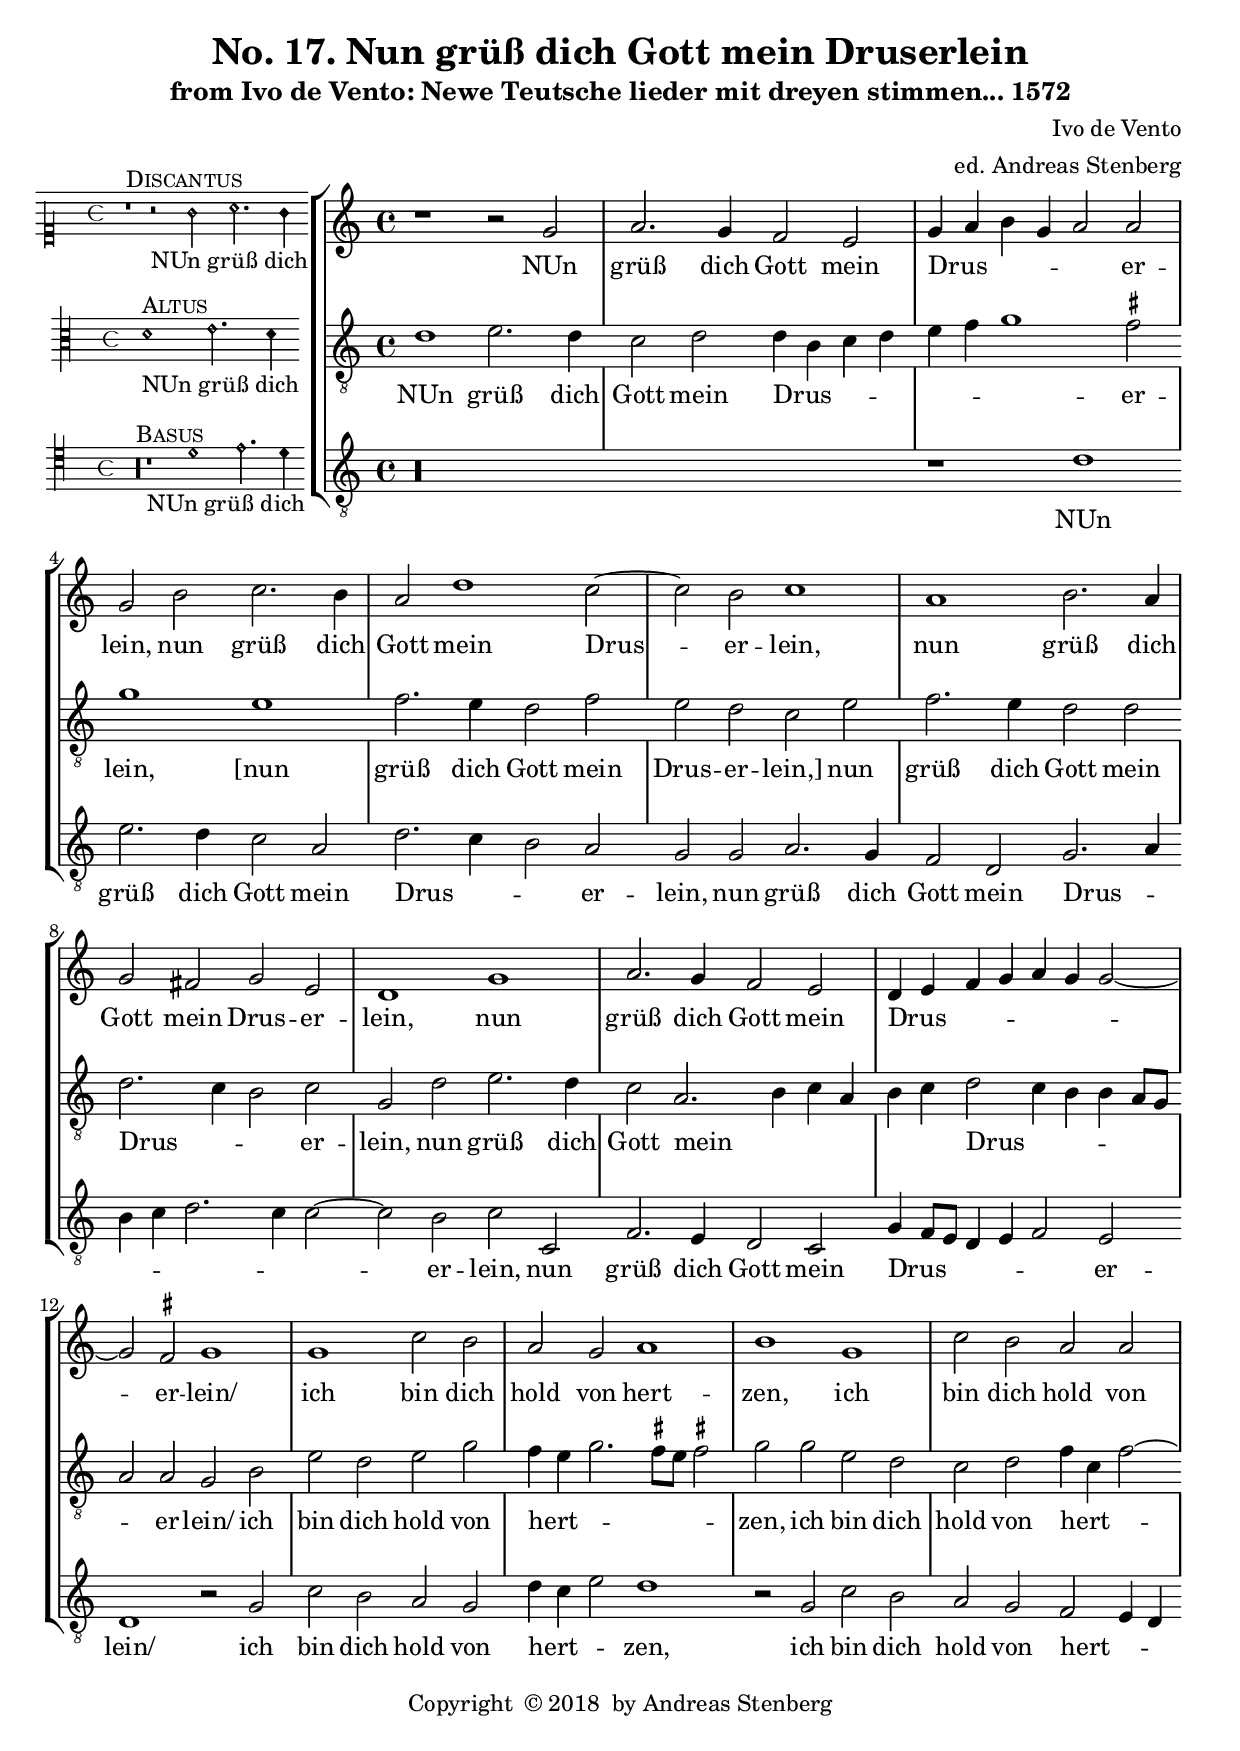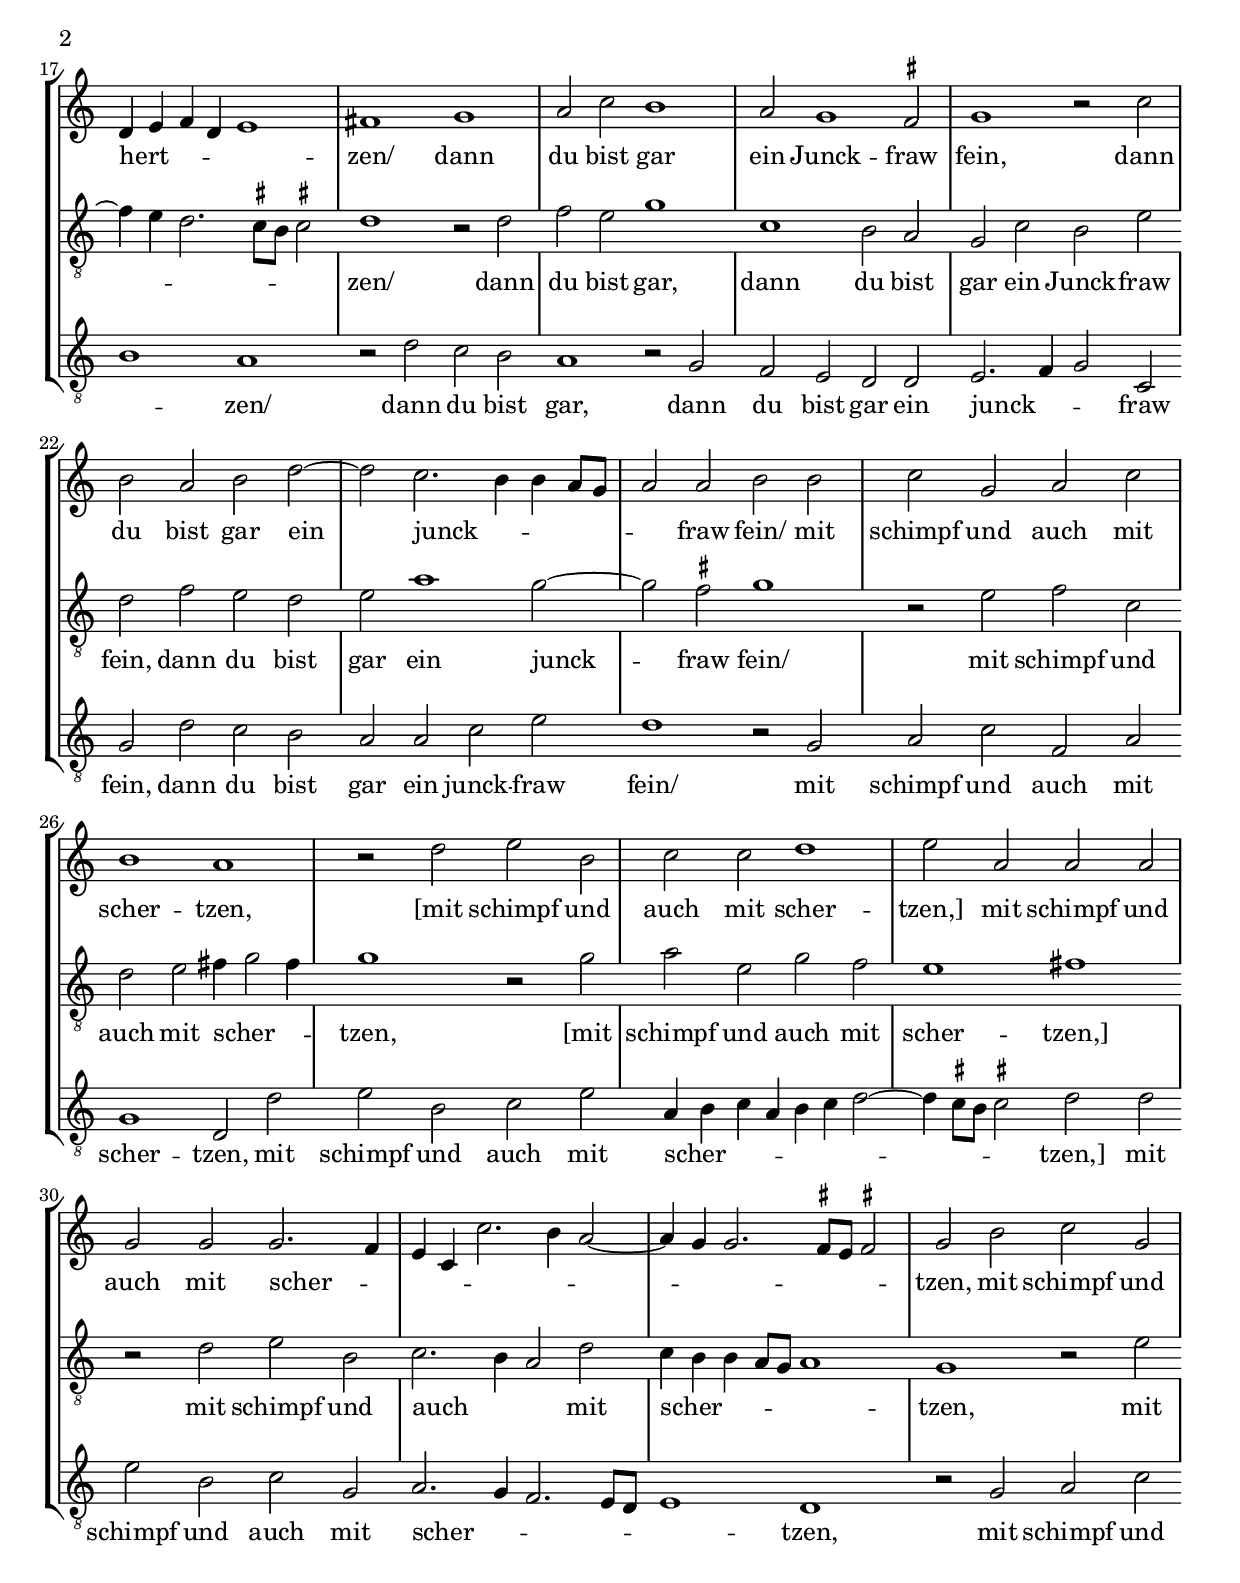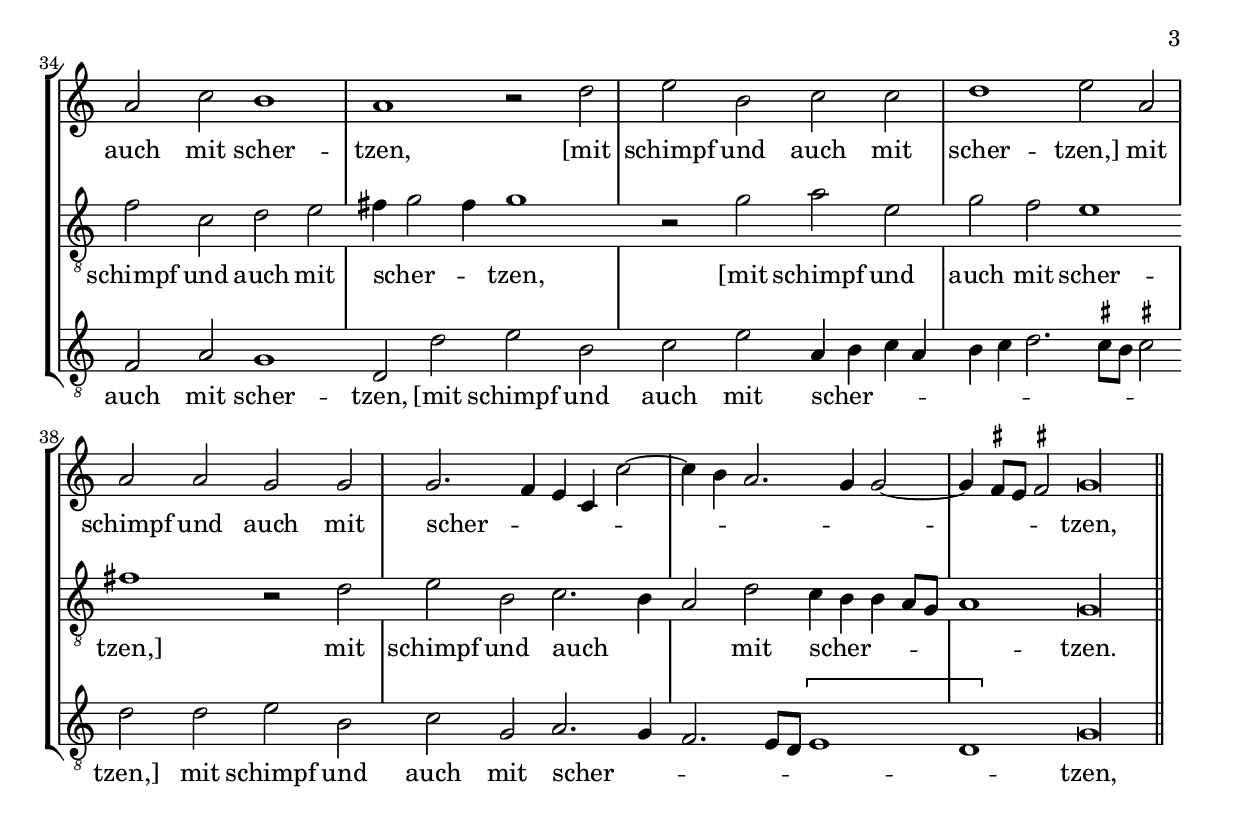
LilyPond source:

\version "2.18.0"
\include "deutsch.ly"
#(append! supported-clefs '(("mensural-f3" . ("clefs.mensural.f" 0 0))))
ficta = \once \set suggestAccidentals =##t
\header {
  title = "No. 17. Nun grüß dich Gott mein Druserlein"
  subtitle = "from Ivo de Vento: Newe Teutsche lieder mit dreyen stimmen... 1572"
  composer = "Ivo de Vento"
  arranger = "ed. Andreas Stenberg"
  poet = ""
  meter =""
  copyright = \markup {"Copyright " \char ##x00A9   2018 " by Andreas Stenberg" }
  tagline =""
}
global = {
  \key c \major
}

sopMusic = \relative c'' {

  \set Score.tempoHideNote = ##t
  \tempo 1 = 72
  \time 4/4
  \set Timing.measureLength = #(ly:make-moment 4/2)
  %\override Staff.BarLine.transparent = ##t
  r1 r2 g2
  a2. g4 f2 e2
  g4\melisma a4 h4 g4 a2\melismaEnd a2
  g2 h2							%% end of first line in orig. 
  c2. h4
  a2 d1 c2~
  c2 h2 c1
  a1 h2. a4
  g2 fis2 g2 e2						%% end of second line
  d1 g1
  a2. g4 f2 e2
  d4\melisma e4 f4 g4 a4 g4 g2~
  g2\melismaEnd \ficta fis2 g1
  g1 c2 h2
  a2 g2							%% end of third line
  a1
  h1 g1
  c2 h2 a2 a2
  d,4\melisma e4 f4 d4 e1\melismaEnd
  fis1 g1
  a2 c2 h1
  a2 g1 \ficta fis2						%% end of fourth line end first page
  g1 r2 c2
  h2 a2 h2 d2~
  d2 c2.\melisma h4 h4 a8 g8
  a2\melismaEnd a2 h2 h2 
  c2 g2 a2 c2 
  h1							%% end of fifth line (first on second page)
  a1
  r2 d2 e2 h2 
  c2 c2 d1
  e2 a,2 a2 a2
  g2 g2 g2.\melisma f4
  e4 c4 c'2. h4 a2~
  a4 g4 g2. \ficta fis8 e8 \ficta fis!2\melismaEnd			%% end of sixth line
  g2 h2 c2 g2
  a2 c2 h1
  a1 r2 d2
  e2 h2 c2 c2
  d1 e2 a,2
  a2 a2							%% end of sewenth line
  g2 g2
  g2.\melisma f4 e4 c4 c'2~
  c4 h4 a2. g4 g2~
  g4 \ficta fis8 e8 \ficta fis!2\melismaEnd
  \cadenzaOn
  g\longa
  \revert Staff.BarLine.transparent
  \bar "||"
}
sopWords = \lyricmode {
  NUn grüß dich Gott mein Drus -- er -- lein,
  nun grüß dich Gott mein Drus -- er -- lein,
  nun grüß dich Gott mein Drus -- er -- lein,
  nun grüß dich Gott mein Drus -- er -- lein/
  ich bin dich hold von hert -- zen,
  ich bin dich hold von hert -- zen/
  dann du bist gar ein Junck -- fraw fein,
  dann du bist gar ein junck -- fraw fein/
  mit schimpf und auch mit scher -- tzen,
  [mit schimpf und auch mit scher -- tzen,]
  mit schimpf und auch mit scher -- tzen,
  mit schimpf und auch mit scher -- tzen,
  [mit schimpf und auch mit scher -- tzen,]
  mit schimpf und auch mit scher -- tzen,
}
altoMusic = \relative c' {
  \clef "treble_8"
  \override Staff.BarLine.transparent = ##t
  d1 e2. d4
  c2 d2 d4\melisma h4 c4 d4 
  e4 f4 g1\melismaEnd \ficta fis2
  g1 e1								%% end of first line in orig.
  f2. e4 d2 f2
  e2 d2 c2 e2
  f2. e4 d2 d2
  d2.\melisma c4 h2\melismaEnd c2							%% end of second line
  g2 d'2 e2. d4
  c2 a2.\melisma h4 c4 a4 
  h4 c4\melismaEnd d2\melisma c4 h4 h4 a8 g8
  a2\melismaEnd a2 g2 h2
  e2 d2								%% end of third line
  e2 g2
  f4\melisma e4 g2. \ficta fis8 e8 \ficta fis!2\melismaEnd
  g2 g2 e2 d2
  c2 d2 f4\melisma c4 f2~
  f4 e4 d2.\ficta cis8 h8 \ficta cis!2\melismaEnd 
  d1 r2 d2
  f2 e2								%% end of fourth line and first page
  g1
  c,1 h2 a2
  g2 c2 h2 e2
  d2 f2 e2 d2
  e2 a1 g2~
  g2 \ficta fis2 g1
  r2 e2 f2 c2							%% end of fifth line (first on second page)
  d2 e2 fis4\melisma g2 fis4\melismaEnd
  g1 r2 g2
  a2 e2 g2 f2
  e1 fis1
  r2 d2 e2 h2
  c2.\melisma h4 a2\melismaEnd d2							%% end of sixth line
  c4\melisma h4 h4 a8 g8 a1\melismaEnd
  g1 r2 e'2
  f2 c2 d2 e2
  fis4\melisma g2 fis4\melismaEnd g1
  r2 g2 a2 e2 
  g2 f2								%% ed of sewenth line
  e1
  fis1 r2 d2
  e2 h2 c2.\melisma h4
  a2\melismaEnd d2 c4\melisma h4 h4 a8 g8 a1\melismaEnd
  \cadenzaOn
  g\longa
  \revert Staff.BarLine.transparent
}
altoWords = \lyricmode {
NUn grüß dich Gott mein Drus -- er -- lein,
  [nun grüß dich Gott mein Drus -- er -- lein,]
  nun grüß dich Gott mein Drus -- er -- lein,
  nun grüß dich Gott mein Drus -- er -- lein/
  ich bin dich hold von hert -- zen,
  ich bin dich hold von hert -- zen/
  dann du bist gar,
  dann du bist gar ein Junck -- fraw fein,
  dann du bist gar ein junck -- fraw fein/
  mit schimpf und auch mit scher -- tzen,
  [mit schimpf und auch mit scher -- tzen,]
  mit schimpf und auch mit scher -- tzen,
  mit schimpf und auch mit scher -- tzen,
  [mit schimpf und auch mit scher -- tzen,]
  mit schimpf und auch mit scher -- tzen.
}

bassMusic = \relative c {
  \override Staff.BarLine.transparent = ##t
  r\longa
  r1 d'1
  e2. d4 c2 a2 
  d2.\melisma c4 h2\melismaEnd a2
  g2 g2 a2. g4								%% end of first line in orig.
  f2 d2 g2.\melisma a4
  h4 c4 d2. c4 c2~
  c2\melismaEnd h2 c2 c,2
  f2. e4								%% end ofsecond line
  d2 c2 
  g'4\melisma f8 e8 d4 e4 f2\melismaEnd e2
  d1 r2 g2 
  c2 h2 a2 g2 d'4\melisma c4 e2\melismaEnd 
  d1 r2 g,2								%% end of third line
  c2 h2 a2 g2
  f2\melisma e4 d4 h'1\melismaEnd
  a1 r2 d2
  c2 h2 a1
  r2 g2 f2 e2 
  d2 d2 e2.\melisma f4							%% end of fourth line and first page
  g2\melismaEnd c,2 g'2 d'2
  c2 h2 a2 a2
  c2 e2 d1
  r2 g,2 a2 c2
  f,2 a2 g1
  d2 d'2 e2 h2								%% end of fifth line (first on second page)
  c2 e2 a,4\melisma h4 c4 a4
  h4 c4 d2~
  d4 \ficta cis8 h8 \ficta cis!2\melismaEnd
  d2 d2 e2 h2
  c2 g2 a2.\melisma g4							%% end of sixth line
  f2. e8 d8 e1\melismaEnd
  d1 r2 g2
  a2 c2 f,2 a2
  g1 d2 d'2
  e2 h2 c2 e2
  a,4\melisma h4 c4 a4							%% end of sewenth line
  h4 c4 d2. \ficta cis8 h8 \ficta cis!2\melismaEnd d2 d2
  e2 h2 c2 g2
  a2.\melisma g4 f2. e8 d8
  \[e1 d\]\melismaEnd
  \cadenzaOn
  g\longa
  \revert Staff.BarLine.transparent
}
bassWords = \lyricmode {
NUn grüß dich Gott mein Drus -- er -- lein,
  nun grüß dich Gott mein Drus -- er -- lein,
  nun grüß dich Gott mein Drus -- er -- lein/
  ich bin dich hold von hert -- zen,
  ich bin dich hold von hert -- zen/
  dann du bist gar, 
  dann du bist gar ein junck -- fraw fein,
  dann du bist gar ein junck -- fraw fein/
  mit schimpf und auch mit scher -- tzen,
  mit schimpf und auch mit scher -- tzen,]
  mit schimpf und auch mit scher -- tzen,
  mit schimpf und auch mit scher -- tzen,
  [mit schimpf und auch mit scher -- tzen,]
  mit schimpf und auch mit scher -- tzen,
}
incipitDiscantus = \markup {
  \score {
    {
      %      \set Staff.instrumentName = #"Tenor "
      \override NoteHead.style = #'neomensural
      \override Rest.style = #'neomensural
      \override Staff.TimeSignature.style = #'mensural
      \cadenzaOn
      \clef "petrucci-c1"
      \key c \major
      \time 4/4

      r1 ^\markup { \smallCaps"Discantus"}
      r2 _"NUn grüß dich" g'2 a'2. g'4
    }
    \layout {
      \context {
        \Voice
        \remove "Ligature_bracket_engraver"
        \consists "Mensural_ligature_engraver"
      }
      line-width = 4.5\cm
    }
  }
}


incipitAltus = \markup {
  \score {
    {
      %      \set Staff.instrumentName = #"Tenor "
      \override NoteHead.style = #'neomensural
      \override Rest.style = #'neomensural
      \override Staff.TimeSignature.style = #'mensural
      \cadenzaOn
      \clef "petrucci-c3"
      \key c \major
      \time 4/4
      d'1^\markup \smallCaps"Altus"_"NUn grüß dich"
      e'2. d'4
    }
    \layout {
      \context {
        \Voice
        \remove "Ligature_bracket_engraver"
        \consists "Mensural_ligature_engraver"
      }
      line-width = 4.5\cm
    }
  }
}


incipitBassus = \markup {
  \score {
    {
      %      \set Staff.instrumentName = #"Tenor "
      \override NoteHead.style = #'neomensural
      \override Rest.style = #'neomensural
      \override Staff.TimeSignature.style = #'mensural
      \cadenzaOn
      \clef "petrucci-c4"
      \key c \major
      \time 4/4
      r\longa^\markup \smallCaps"Basus"
      r1_"NUn grüß dich" d'1 e'2. d'4
    }
    \layout {
      \context {
        \Voice
        \remove "Ligature_bracket_engraver"
        \consists "Mensural_ligature_engraver"
      }
      line-width = 4.5\cm
    }
  }
}


\score {
  <<
    \new StaffGroup \with {
      \override VerticalAxisGroup.staff-staff-spacing = #'((basic-distance . 12))
    } <<
      \new Staff = treble <<
        \set Staff.instrumentName = \incipitDiscantus
        \new Voice = "sopranos" {
          \set  Staff.midiInstrument ="choir aahs"
          %	\voiceOne
          << \global \sopMusic >>
        }
      >>
      \new Lyrics = sopranos { s1 }

      \new Staff = "medius" <<
        \set Staff.instrumentName = \incipitAltus

        \new Voice = "altos" {
          %	\voiceTwo
          \set  Staff.midiInstrument ="choir aahs"
          << \global \altoMusic >>
        }
      >>

      \new Lyrics = "altos" { s1 }

      \new Staff ="basses" {
        \set Staff.instrumentName = \incipitBassus

        \new Voice = "basses" {
          \set  Staff.midiInstrument ="choir aahs"
          \clef "treble_8"
          %	\voiceTwo
          << \global \bassMusic >>
        }
      }
    >>
    \new Lyrics = basses { s1 }

    \context Lyrics = sopranos \lyricsto sopranos \sopWords
    \context Lyrics = altos \lyricsto altos \altoWords
    \context Lyrics = basses \lyricsto basses \bassWords
  >>
  \layout {
    \context {
      \Score
      % no bars in staves
      %      \override BarLine.transparent = ##t

    }
    % the next three instructions keep the lyrics between the bar lines
    \context {
      \Lyrics
      \consists "Bar_engraver"
      \override BarLine.transparent = ##t
    }
    \context {
      \StaffGroup
      \consists "Separating_line_group_engraver"
    }
    \context {
      \Voice
      % no slurs
      \override Slur.transparent = ##t
      % Comment in the below "\remove" command to allow line
      % breaking also at those barlines where a note overlaps
      % into the next bar.  The command is commented out in this
      % short example score, but especially for large scores, you
      % will typically yield better line breaking and thus improve
      % overall spacing if you comment in the following command.
      %\remove "Forbid_line_break_engraver"
    }
    indent = 4.5\cm
  }

}
\score {
  <<
    \new StaffGroup <<
      \new Staff = treble <<
        \set Staff.instrumentName = \incipitDiscantus
        \new Voice = "sopranos" {
          \set  Staff.midiInstrument ="choir aahs"
          %	\voiceOne
          << \global \sopMusic >>
        }
      >>
      \new Lyrics = sopranos { s1 }

      \new Staff = "medius" <<
        \set Staff.instrumentName = \incipitAltus

        \new Voice = "altos" {
          %	\voiceTwo
          \set  Staff.midiInstrument ="choir aahs"
          << \global \altoMusic >>
        }
      >>

      \new Lyrics = "altos" { s1 }

      \new Staff ="basses" {
        \set Staff.instrumentName = \incipitBassus

        \new Voice = "basses" {
          \set  Staff.midiInstrument ="choir aahs"
          \clef "G_8"
          %	\voiceTwo
          << \global \bassMusic >>
        }
      }
    >>
    \new Lyrics = basses { s1 }

    \context Lyrics = sopranos \lyricsto sopranos \sopWords
    \context Lyrics = altos \lyricsto altos \altoWords
    \context Lyrics = basses \lyricsto basses \bassWords
  >>
  \midi {}
}
\paper {
  ragged-bottom = ##t
  ragged-last-bottom = ##t
  ragged-last = ##t
}

%{
convert-ly.py (GNU LilyPond) 2.18.2  convert-ly.py: Processing `'...
Applying conversion: 2.15.7, 2.15.9, 2.15.10, 2.15.16, 2.15.17,
2.15.18, 2.15.19, 2.15.20, 2.15.25, 2.15.32, 2.15.39, 2.15.40,
2.15.42, 2.15.43, 2.16.0, 2.17.0, 2.17.4, 2.17.5, 2.17.6, 2.17.11,
2.17.14, 2.17.15, 2.17.18, 2.17.19, 2.17.20, 2.17.25, 2.17.27,
2.17.29, 2.17.97, 2.18.0
%}
